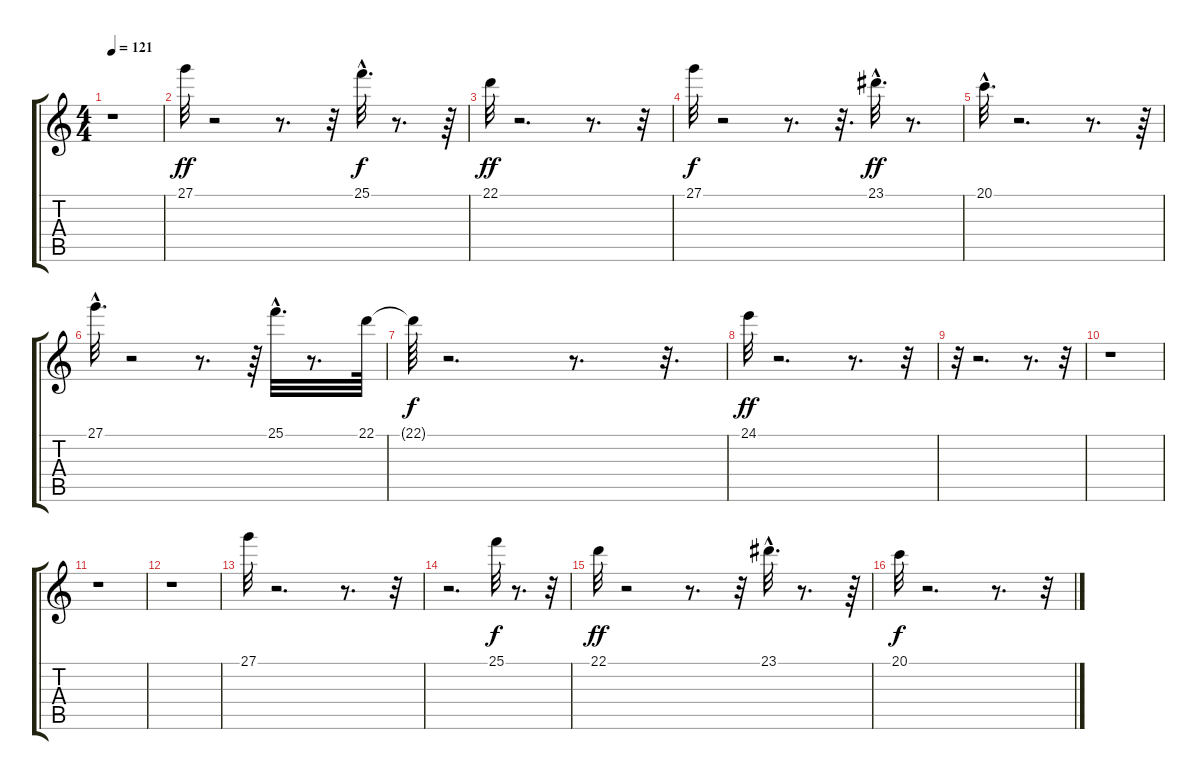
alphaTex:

\track "" {instrument pad1newage}
\staff {score tabs}
\tuning (E4 B3 G3 D3 A2 E2) {hide}
\ts (4 4)
\tempo 121
\clef g2
\ks c
r.1{dy f} |
27.1.32{dy ff} r.2 r.8{d} r.32 25.1{hac}.32{d dy f} r.8{d} r.64 |
22.1.32{dy ff} r.2{d} r.8{d} r.32 |
27.1.32{dy f} r.2 r.8{d} r.32{d} 23.1{hac}.32{d dy ff} r.8{d} |
20.1{hac}.32{d} r.2{d} r.8{d} r.64 |
27.1{hac}.32{d} r.2 r.8{d} r.64 25.1{hac}.32{d} r.8{d} 22.1.64 |
22.1{t}.64{dy f} r.2{d} r.8{d} r.32{d} |
24.1.32{dy ff} r.2{d} r.8{d} r.32 |
r.32 r.2{d} r.8{d} r.32 |
r.1 |
r.1 |
r.1 |
27.1.32 r.2{d} r.8{d} r.32 |
r.2{d} 25.1.32{dy f} r.8{d} r.32 |
22.1.32{dy ff} r.2 r.8{d} r.32 23.1{hac}.32{d} r.8{d} r.64 |
20.1.32{dy f} r.2{d} r.8{d} r.32
